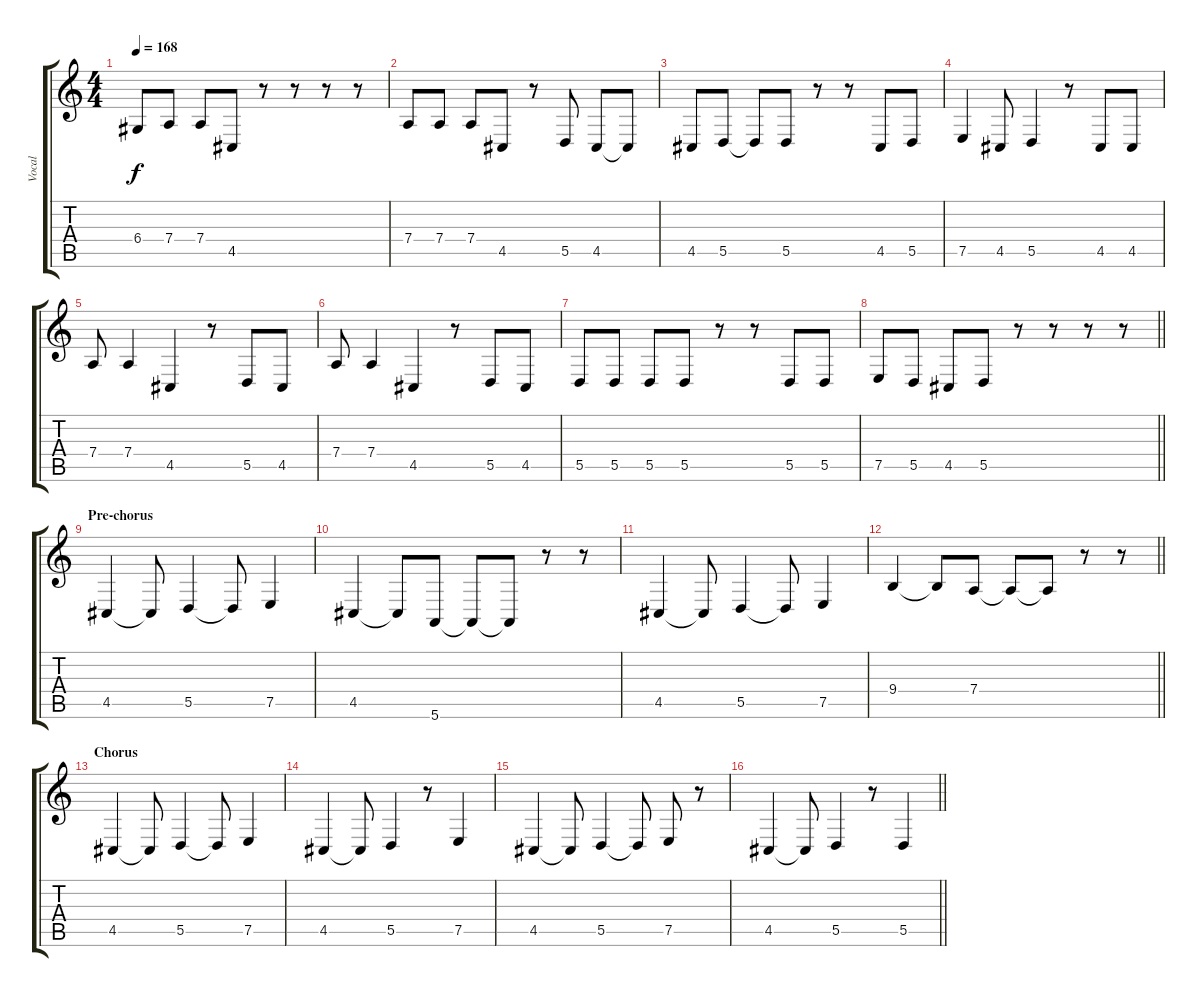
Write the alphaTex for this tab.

\track ("Vocal" "Vocal") {instrument englishhorn}
\staff {score tabs}
\tuning (E4 B3 G3 D3 A2 E2) {hide}
\ts (4 4)
\tempo 168
\clef g2
\ks c
6.4.8{dy f} 7.4.8 7.4.8 4.5.8 r.8 r.8 r.8 r.8 |
7.4.8 7.4.8 7.4.8 4.5.8 r.8 5.5.8 4.5.8 4.5{t}.8 |
4.5.8 5.5.8 5.5{t}.8 5.5.8 r.8 r.8 4.5.8 5.5.8 |
7.5.4 4.5.8 5.5.4 r.8 4.5.8 4.5.8 |
7.4.8 7.4.4 4.5.4 r.8 5.5.8 4.5.8 |
7.4.8 7.4.4 4.5.4 r.8 5.5.8 4.5.8 |
5.5.8 5.5.8 5.5.8 5.5.8 r.8 r.8 5.5.8 5.5.8 |
\barLineRight lightlight
7.5.8 5.5.8 4.5.8 5.5.8 r.8 r.8 r.8 r.8 |
\section ("" "Pre-chorus")
4.5.4 4.5{t}.8 5.5.4 5.5{t}.8 7.5.4 |
4.5.4 4.5{t}.8 5.6.8 5.6{t}.8 5.6{t}.8 r.8 r.8 |
4.5.4 4.5{t}.8 5.5.4 5.5{t}.8 7.5.4 |
\barLineRight lightlight
9.4.4 9.4{t}.8 7.4.8 7.4{t}.8 7.4{t}.8 r.8 r.8 |
\section ("" "Chorus")
4.5.4 4.5{t}.8 5.5.4 5.5{t}.8 7.5.4 |
4.5.4 4.5{t}.8 5.5.4 r.8 7.5.4 |
4.5.4 4.5{t}.8 5.5.4 5.5{t}.8 7.5.8 r.8 |
\barLineRight lightlight
4.5.4 4.5{t}.8 5.5.4 r.8 5.5.4
